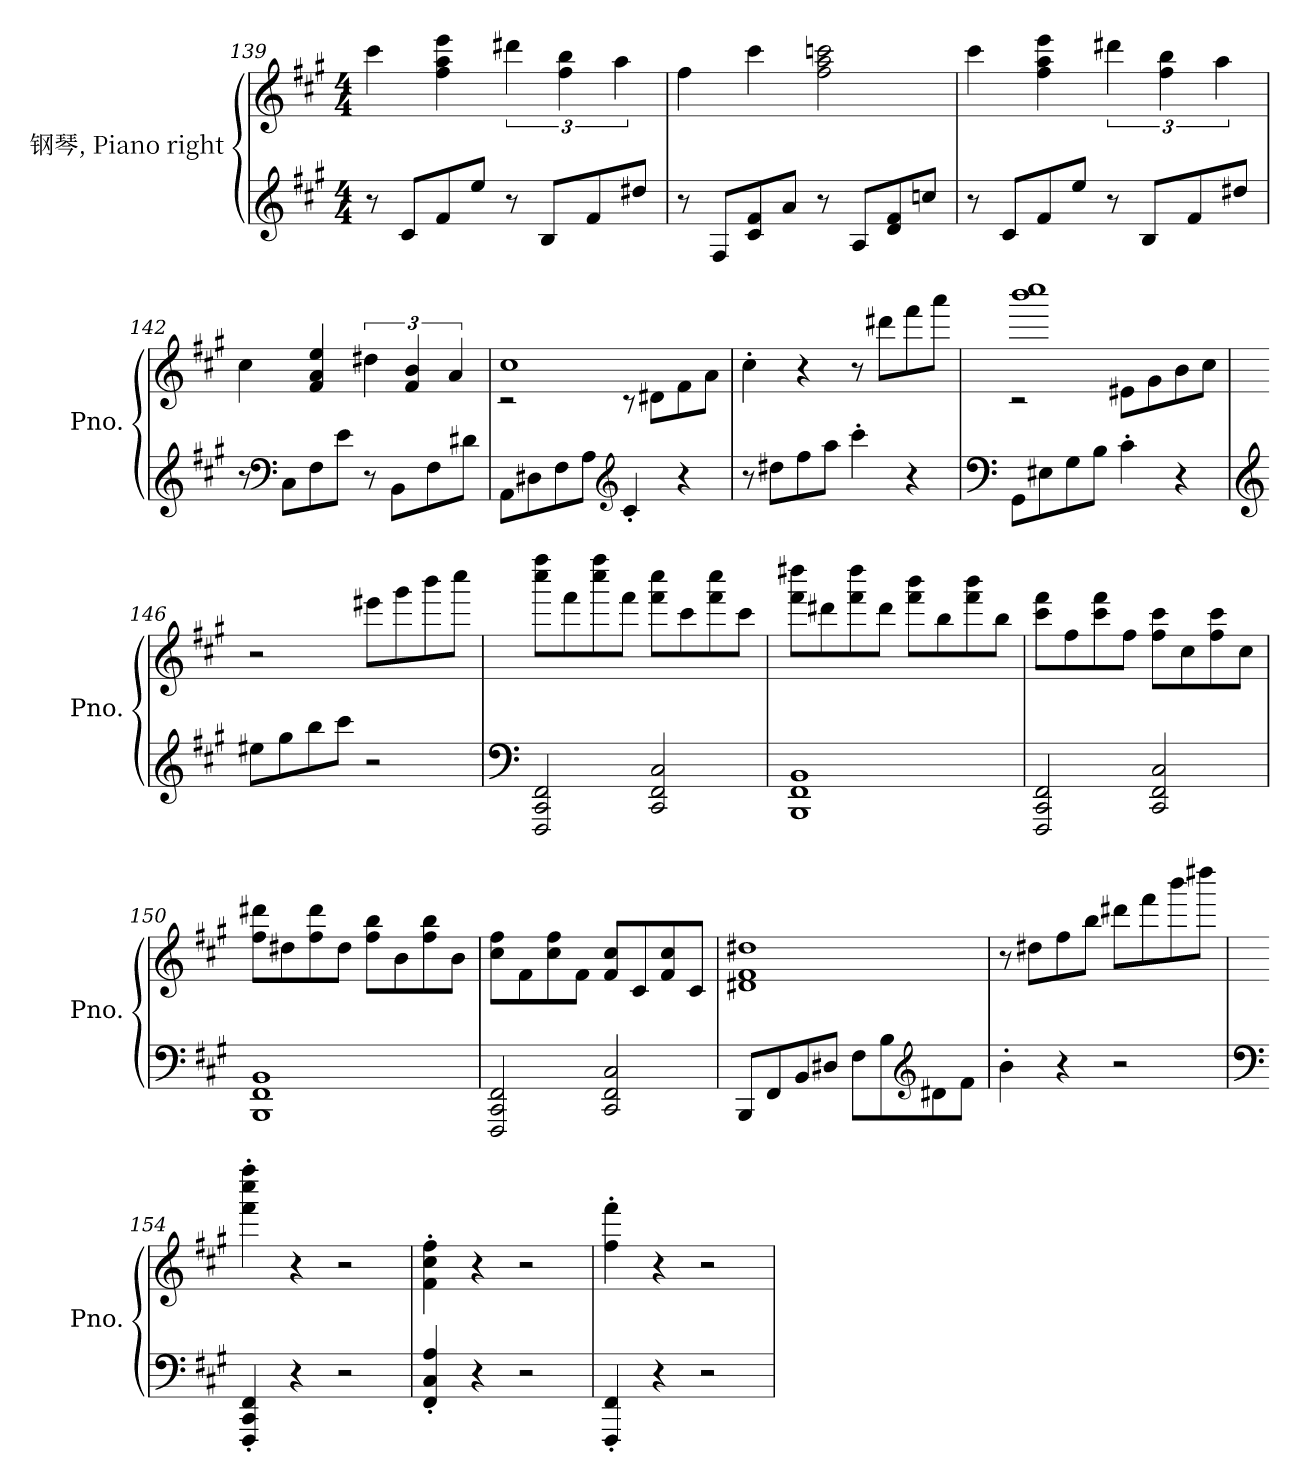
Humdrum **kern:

**kern	**kern
*part1	*part1
*staff2	*staff1
*I"钢琴, Piano right	*
*I'Pno.	*
*clefG2	*clefG2
*k[f#c#g#]	*k[f#c#g#]
*M4/4	*M4/4
*MM167	*MM167
=139	=139
8r	4ccc#\
8c#/L	.
*	*MM169
8f#/	4ff#\ 4aa\ 4eee\
8ee/J	.
*	*MM162
8r	6ddd#X\
8B/L	.
.	6ff#\ 6bb\
8f#/	.
.	6aa\
8dd#X/J	.
!!LO:PB:g=z
=140	=140
8r	4ff#\
8F#/L	.
*	*MM169
8c#/ 8f#/	4ccc#\
8a/J	.
*	*MM164
8r	2ff#\ 2aa\ 2cccn\
8A/L	.
8d/ 8f#/	.
8ccn/J	.
=141	=141
*	*MM168
8r	4ccc#\
8c#/L	.
*	*MM166
8f#/	4ff#\ 4aa\ 4eee\
8ee/J	.
*	*MM157
8r	6ddd#X\
8B/L	.
.	6ff#\ 6bb\
8f#/	.
.	6aa\
8dd#X/J	.
=142	=142
*	*MM162
8r	4cc#\
*clefF4	*
8C#\L	.
*	*MM154
8F#\	4f#/ 4a/ 4ee/
8e\J	.
*	*MM156
8r	6dd#X\
8BB\L	.
.	6f#/ 6b/
8F#\	.
.	6a/
8d#X\J	.
=143	=143
*	*MM152
*	*^
8AA\L	1cc#	2r
8D#X\	.	.
8F#\	.	.
8A\J	.	.
*clefG2	*	*
*	*MM168	*
4c#'/	.	8r
*	*MM172	*
.	.	8d#X\L
*	*MM174	*
4r	.	8f#\
.	.	8a\J
*	*v	*v
!!LO:LB:g=z
=144	=144
*	*MM172
8r	4cc#'\
8dd#X\L	.
*	*MM174
8ff#\	4r
8aa\J	.
*	*MM172
4ccc#'\	8r
*	*MM176
.	8ddd#X\L
*	*MM169
4r	8fff#\
*	*MM161
.	8aaa\J
=145	=145
*clefF4	*
*	*^
8GG#\L	1bbb 1cccc#	2r
8E#X\	.	.
8G#\	.	.
8B\J	.	.
*	*MM168	*
4c#'\	.	8e#X\L
*	*MM172	*
.	.	8g#\
*	*MM174	*
4r	.	8b\
.	.	8cc#\J
*	*v	*v
=146	=146
*clefG2	*
*	*MM172
8ee#X\L	2r
8gg#\	.
8bb\	.
8ccc#\J	.
*	*MM172
2r	8eee#X\L
*	*MM168
.	8ggg#\
*	*MM164
.	8bbb\
*	*MM161
.	8cccc#\J
!!LO:LB:g=z
=147	=147
*clefF4	*
*	*MM164
2FFF#/ 2CC#/ 2FF#/	8cccc#\ 8ffff#\L
*	*MM166
.	8fff#\
.	8cccc#\ 8ffff#\
*	*MM163
.	8fff#\J
*	*MM170
2CC#/ 2FF#/ 2C#/	8fff#\ 8cccc#\L
*	*MM172
.	8ccc#\
.	8fff#\ 8cccc#\
*	*MM170
.	8ccc#\J
=148	=148
*	*MM171
1BBB 1FF# 1BB	8fff#\ 8dddd#X\L
*	*MM173
.	8ddd#X\
.	8fff#\ 8dddd#\
.	8ddd#\J
*	*MM171
.	8fff#\ 8bbb\L
*	*MM173
.	8bb\
.	8fff#\ 8bbb\
*	*MM171
.	8bb\J
=149	=149
*	*MM168
2FFF#/ 2CC#/ 2FF#/	8ccc#\ 8fff#\L
*	*MM173
.	8ff#\
.	8ccc#\ 8fff#\
*	*MM171
.	8ff#\J
*	*MM174
2CC#/ 2FF#/ 2C#/	8ff#\ 8ccc#\L
*	*MM173
.	8cc#\
.	8ff#\ 8ccc#\
*	*MM172
.	8cc#\J
=150	=150
1BBB 1FF# 1BB	8ff#\ 8ddd#X\L
*	*MM175
.	8dd#X\
.	8ff#\ 8ddd#\
*	*MM176
.	8dd#\J
*	*MM175
.	8ff#\ 8bb\L
*	*MM176
.	8b\
.	8ff#\ 8bb\
*	*MM172
.	8b\J
!!LO:LB:g=z
=151	=151
2FFF#/ 2CC#/ 2FF#/	8cc#\ 8ff#\L
*	*MM174
.	8f#\
.	8cc#\ 8ff#\
*	*MM172
.	8f#\J
2CC#/ 2FF#/ 2C#/	8f#/ 8cc#/L
*	*MM168
.	8c#/
.	8f#/ 8cc#/
*	*MM164
.	8c#/J
=152	=152
8BBB/L	1d#X 1f# 1dd#X
8FF#/	.
8BB/	.
8D#X/J	.
8F#\L	.
8B\	.
*clefG2	*
8d#X\	.
8f#\J	.
=153	=153
*	*MM176
4b'\	8r
*	*MM178
.	8dd#X\L
*	*MM179
4r	8ff#\
.	8bb\J
*	*MM180
2r	8ddd#X\L
.	8fff#\
*	*MM178
.	8bbb\
*	*MM167
.	8dddd#X\J
=154	=154
*clefF4	*
*	*MM174
4FFF#/' 4CC#/' 4FF#/'	4fff#\' 4cccc#\' 4ffff#\'
4r	4r
2r	2r
=155	=155
*	*MM171
4FF#/' 4C#/' 4A/'	4f#\' 4cc#\' 4ff#\'
4r	4r
2r	2r
!!LO:LB:g=z
=156	=156
4FFF#/' 4FF#/'	4ff#\' 4fff#\'
4r	4r
2r	2r
=	=
*-	*-
